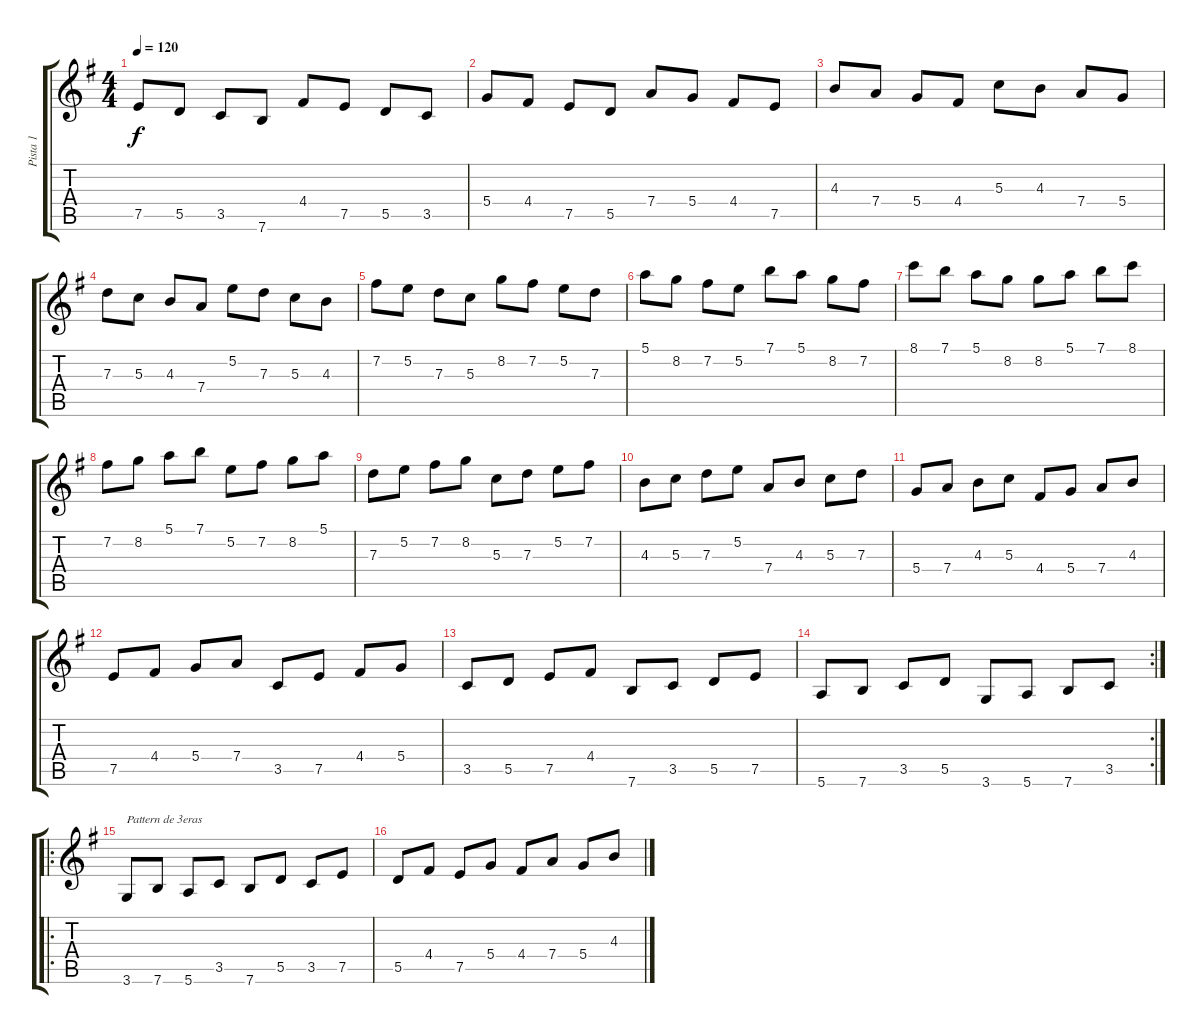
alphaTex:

\track ("Pista 1" "Pista 1") {instrument acousticguitarsteel}
\staff {score tabs}
\tuning (E4 B3 G3 D3 A2 E2) {hide}
\ts (4 4)
\tempo 120
\clef g2
\ks g
7.5.8{dy f} 5.5.8 3.5.8 7.6.8 4.4.8 7.5.8 5.5.8 3.5.8 |
5.4.8 4.4.8 7.5.8 5.5.8 7.4.8 5.4.8 4.4.8 7.5.8 |
4.3.8 7.4.8 5.4.8 4.4.8 5.3.8 4.3.8 7.4.8 5.4.8 |
7.3.8 5.3.8 4.3.8 7.4.8 5.2.8 7.3.8 5.3.8 4.3.8 |
7.2.8 5.2.8 7.3.8 5.3.8 8.2.8 7.2.8 5.2.8 7.3.8 |
5.1.8 8.2.8 7.2.8 5.2.8 7.1.8 5.1.8 8.2.8 7.2.8 |
8.1.8 7.1.8 5.1.8 8.2.8 8.2.8 5.1.8 7.1.8 8.1.8 |
7.2.8 8.2.8 5.1.8 7.1.8 5.2.8 7.2.8 8.2.8 5.1.8 |
7.3.8 5.2.8 7.2.8 8.2.8 5.3.8 7.3.8 5.2.8 7.2.8 |
4.3.8 5.3.8 7.3.8 5.2.8 7.4.8 4.3.8 5.3.8 7.3.8 |
5.4.8 7.4.8 4.3.8 5.3.8 4.4.8 5.4.8 7.4.8 4.3.8 |
7.5.8 4.4.8 5.4.8 7.4.8 3.5.8 7.5.8 4.4.8 5.4.8 |
3.5.8 5.5.8 7.5.8 4.4.8 7.6.8 3.5.8 5.5.8 7.5.8 |
\rc 2
5.6.8 7.6.8 3.5.8 5.5.8 3.6.8 5.6.8 7.6.8 3.5.8 |
\ro
3.6.8{txt "Pattern de 3eras"} 7.6.8 5.6.8 3.5.8 7.6.8 5.5.8 3.5.8 7.5.8 |
5.5.8 4.4.8 7.5.8 5.4.8 4.4.8 7.4.8 5.4.8 4.3.8
